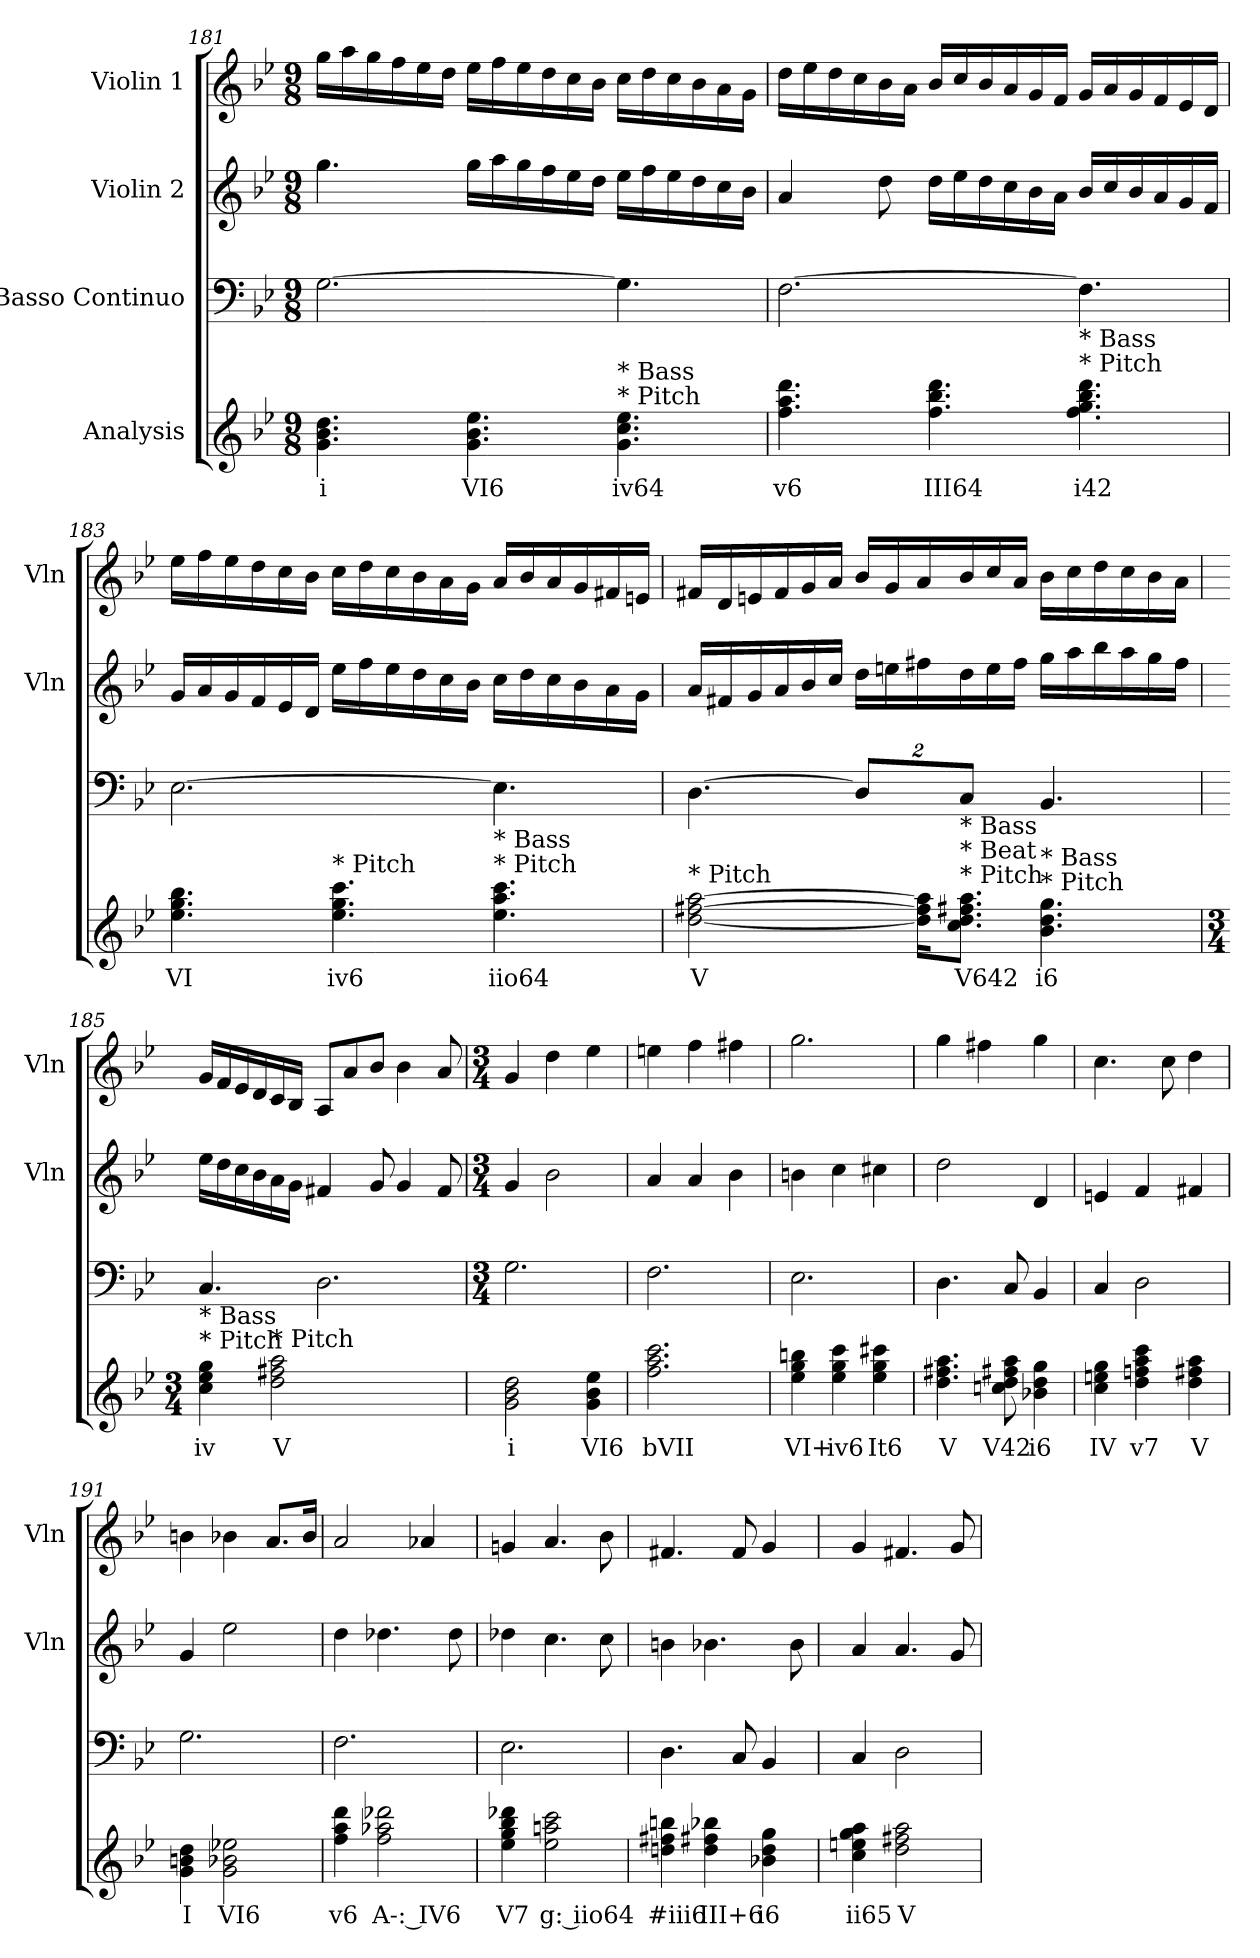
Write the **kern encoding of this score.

**kern	**text	**kern	**kern	**kern
*part4	*part4	*part3	*part2	*part1
*staff4	*staff4	*staff3	*staff2	*staff1
*I"Analysis	*	*I"Basso Continuo	*I"Violin 2	*I"Violin 1
*	*	*	*I'Vln	*I'Vln
*	*	*clefF4	*clefG2	*clefG2
*k[b-e-]	*	*k[b-e-]	*k[b-e-]	*k[b-e-]
*M9/8	*	*M9/8	*M9/8	*M9/8
=181	=181	=181	=181	=181
4.g 4.b- 4.dd	i	[2.G\	4.gg\	16gg\LL
.	.	.	.	16aa\
.	.	.	.	16gg\
.	.	.	.	16ff\
.	.	.	.	16ee-\
.	.	.	.	16dd\JJ
4.g 4.b- 4.ee-	VI6	.	16gg\LL	16ee-\LL
.	.	.	16aa\	16ff\
.	.	.	16gg\	16ee-\
.	.	.	16ff\	16dd\
.	.	.	16ee-\	16cc\
.	.	.	16dd\JJ	16b-\JJ
!LO:TX:t=* Pitch	!	!	!	!
!LO:TX:t=* Bass	!	!	!	!
4.g 4.cc 4.ee-	iv64	4.G\]	16ee-\LL	16cc\LL
.	.	.	16ff\	16dd\
.	.	.	16ee-\	16cc\
.	.	.	16dd\	16b-\
.	.	.	16cc\	16a\
.	.	.	16b-\JJ	16g\JJ
=182	=182	=182	=182	=182
4.ff 4.aa 4.ddd	v6	[2.F\	4a/	16dd\LL
.	.	.	.	16ee-\
.	.	.	.	16dd\
.	.	.	.	16cc\
.	.	.	8dd\	16b-\
.	.	.	.	16a\JJ
4.ff 4.bb- 4.ddd	III64	.	16dd\LL	16b-/LL
.	.	.	16ee-\	16cc/
.	.	.	16dd\	16b-/
.	.	.	16cc\	16a/
.	.	.	16b-\	16g/
.	.	.	16a\JJ	16f/JJ
!LO:TX:t=* Pitch	!	!	!	!
!LO:TX:t=* Bass	!	!	!	!
4.ff 4.gg 4.bb- 4.ddd	i42	4.F\]	16b-/LL	16g/LL
.	.	.	16cc/	16a/
.	.	.	16b-/	16g/
.	.	.	16a/	16f/
.	.	.	16g/	16e-/
.	.	.	16f/JJ	16d/JJ
!!LO:LB:g=z
=183	=183	=183	=183	=183
4.ee- 4.gg 4.bb-	VI	[2.E-\	16g/LL	16ee-\LL
.	.	.	16a/	16ff\
.	.	.	16g/	16ee-\
.	.	.	16f/	16dd\
.	.	.	16e-/	16cc\
.	.	.	16d/JJ	16b-\JJ
!LO:TX:t=* Pitch	!	!	!	!
4.ee- 4.gg 4.ccc	iv6	.	16ee-\LL	16cc\LL
.	.	.	16ff\	16dd\
.	.	.	16ee-\	16cc\
.	.	.	16dd\	16b-\
.	.	.	16cc\	16a\
.	.	.	16b-\JJ	16g\JJ
!LO:TX:t=* Pitch	!	!	!	!
!LO:TX:t=* Bass	!	!	!	!
4.ee- 4.aa 4.ccc	iio64	4.E-\]	16cc\LL	16a/LL
.	.	.	16dd\	16b-/
.	.	.	16cc\	16a/
.	.	.	16b-\	16g/
.	.	.	16a\	16f#X/
.	.	.	16g\JJ	16en/JJ
=184	=184	=184	=184	=184
!LO:TX:t=* Pitch	!	!	!	!
[2dd [2ff#X [2aa	V	[4.D\	16a/LL	16f#X/LL
.	.	.	16f#X/	16d/
.	.	.	16g/	16en/
.	.	.	16a/	16f#/
.	.	.	16b-/	16g/
.	.	.	16cc/JJ	16a/JJ
*	*	*Xbrackettup	*	*
.	.	16%3D/L]	16dd\LL	16b-/LL
.	.	.	16een\	16g/
16dd] 16ff#] 16aa]KL	.	.	16ff#X\	16a/
!LO:TX:t=* Pitch	!	!	!	!
!LO:TX:t=* Beat	!	!	!	!
!LO:TX:t=* Bass	!	!	!	!
8.cc 8.dd 8.ff#X 8.aaJ	V642	16%3C/J	16dd\	16b-/
.	.	.	16ee\	16cc/
.	.	.	16ff#\JJ	16a/JJ
!LO:TX:t=* Pitch	!	!	!	!
!LO:TX:t=* Bass	!	!	!	!
4.b- 4.dd 4.gg	i6	4.BB-/	16gg\LL	16b-\LL
.	.	.	16aa\	16cc\
.	.	.	16bb-\	16dd\
.	.	.	16aa\	16cc\
.	.	.	16gg\	16b-\
.	.	.	16ff#\JJ	16a\JJ
=185	=185	=185	=185	=185
*M3/4	*	*	*	*
!LO:TX:t=* Pitch	!	!	!	!
!LO:TX:t=* Bass	!	!	!	!
4cc 4ee- 4gg	iv	4.C/	16ee-\LL	16g/LL
.	.	.	16dd\	16f/
.	.	.	16cc\	16e-/
.	.	.	16b-\	16d/
!LO:TX:t=* Pitch	!	!	!	!
2dd 2ff#X 2aa	V	.	16a\	16c/
.	.	.	16g\JJ	16B-/JJ
.	.	2.D\	4f#X/	8A/L
.	.	.	.	8a/
.	.	.	8g/	8b-/J
4.ryy	.	.	4g/	4b-\
.	.	.	8f#/	8a/
!!LO:LB:g=z
=186	=186	=186	=186	=186
*	*	*M3/4	*M3/4	*M3/4
2g 2b- 2dd	i	2.G\	4g/	4g/
.	.	.	2b-\	4dd\
4g 4b- 4ee-	VI6	.	.	4ee-\
=187	=187	=187	=187	=187
2.ff 2.aa 2.ccc	bVII	2.F\	4a/	4een\
.	.	.	4a/	4ff\
.	.	.	4b-\	4ff#X\
=188	=188	=188	=188	=188
4ee- 4gg 4bbn	VI+	2.E-\	4bn\	2.gg\
4ee- 4gg 4ccc	iv6	.	4cc\	.
4ee- 4gg 4ccc#X	It6	.	4cc#X\	.
=189	=189	=189	=189	=189
4.dd 4.ff#X 4.aa	V	4.D\	2dd\	4gg\
.	.	.	.	4ff#X\
8ccn 8dd 8ff#X 8aa	V42	8C/	.	.
4b-X 4dd 4gg	i6	4BB-/	4d/	4gg\
=190	=190	=190	=190	=190
4cc 4een 4gg	IV	4C/	4en/	4.cc\
4dd 4ffn 4aa 4ccc	v7	2D\	4f/	.
.	.	.	.	8cc\
4dd 4ff#X 4aa	V	.	4f#X/	4dd\
!!LO:LB:g=z
=191	=191	=191	=191	=191
4g 4bn 4dd	I	2.G\	4g/	4bn\
2g 2b-X 2ee-X	VI6	.	2ee-\	4b-X\
.	.	.	.	8.a/L
.	.	.	.	16b-/Jk
=192	=192	=192	=192	=192
4ff 4aa 4ddd	v6	2.F\	4dd\	2a/
2ff 2aa-X 2ddd-X	A-: IV6	.	4.dd-X\	.
.	.	.	.	4a-X/
.	.	.	8dd-\	.
=193	=193	=193	=193	=193
4ee- 4gg 4bb- 4ddd-X	V7	2.E-\	4dd-X\	4gn/
2ee- 2aan 2ccc	g: iio64	.	4.cc\	4.a/
.	.	.	8cc\	8b-\
=194	=194	=194	=194	=194
4ddn 4ff#X 4bbn	#iii6	4.D\	4bn\	4.f#X/
4dd 4ff#X 4bb-X	III+6	.	4.b-X\	.
.	.	8C/	.	8f#/
4b-X 4dd 4gg	i6	4BB-/	.	4g/
.	.	.	8b-\	.
=195	=195	=195	=195	=195
4cc 4een 4gg 4aa	ii65	4C/	4a/	4g/
2dd 2ff#X 2aa	V	2D\	4.a/	4.f#X/
.	.	.	8g/	8g/
=	=	=	=	=
*-	*-	*-	*-	*-
